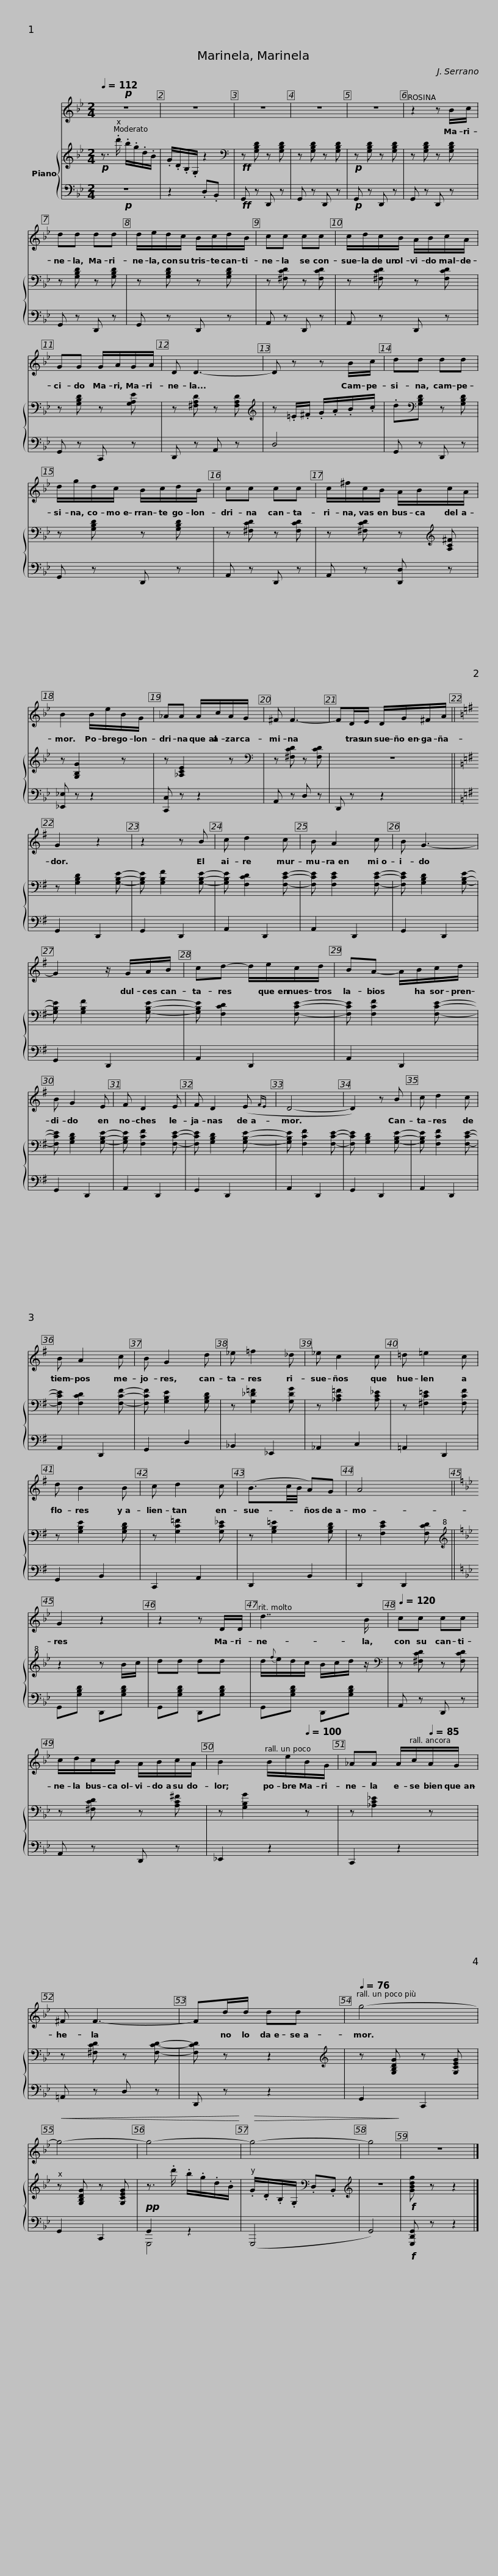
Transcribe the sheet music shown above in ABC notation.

X:1
%%score 1 { 2 | ( 3 4 ) }
L:1/8
Q:1/4=112
M:2/4
I:linebreak $
K:Bb
V:1 treble
V:2 treble
V:3 bass
V:4 bass
V:1
!p! z4 | z4 | z4 | z4 | z4 | %5
 z2 z B/c/ | dd dd |$ d/e/d/c/ B/c/d/B/ | cc cc | c/d/c/B/ A/B/c/A/ | %10
 GG G/A/G/A/ |$ D D3- | D z z B/c/ | dd dd | d/g/d/c/ B/c/d/B/ | %15
 cc cc |$ c/^f/c/B/ A/B/c/A/ | B2 B/e/B/G/ | _AA A/c/A/G/ | ^F F3- |$ %20
 FD/E/ D/G/^F/A/ ||[K:G] G2 z2 | z2 z B | c d2 c | B A2 c | %25
 B G3- |$ G2 z/ G/A/B/ | cd- d/e/c/d/ | BA- A/B/c/d/ | B G2 E | %30
 F D2 E |$ F D2 (E{FE} | D4- | D2) z B | c d2 c | %35
 B A2 c | B G2 d | _e =f2 _d | _e c2 c |$ =d =e2 c | %40
 d B2 B | c d2 c | (B3/2c/4B/4 A)G | A4 ||[K:Bb] G2 z2 | %45
 z2 z D/D/ |$ d7/2 B/ |[Q:1/4=120] cc cc | c/d/c/B/ A/B/c/A/ | B2 B/e/[Q:1/4=100]B/G/ |$ %50
 _AA A/c/[Q:1/4=85]A/G/ | ^F F3- | Fd/d/ dd |[Q:1/4=76] g4- |!<(! g4- | %55
 g4-!<)! |$!>(! g4- | g4!>)! | z4 |] %59
V:2
!p! z3/2 .d'/ .b/.g/.d/.B/ | .G/.D/.B,/.G,/ z2 |[K:bass]!ff! z [G,B,D] z [G,B,D] | z [G,B,D] z [G,B,D] |!p! z [G,B,D] z [G,B,D] | %5
 z [G,B,D] z [G,B,D] | z [G,B,D] z [G,B,D] |$ z [G,B,D] z [G,B,D] | z [^F,CD] z [F,CD] | z [^F,CD] z [F,CD] | %10
 z [G,B,D] z [G,A,E] |$ z [^F,A,D] z [F,A,D] |[K:treble] z .=E/.^F/ .G/.A/.B/.c/ | .d[K:bass][G,B,D] z [G,B,D] | z [G,B,D] z [G,B,D] | %15
 z [^F,CD] z [F,CD] |$ z [^F,CD] z[K:treble] [A,C^F] | z [G,B,G]2 z | z [_A,CE]2 z |[K:bass] z [^F,CD] z [F,CD] |$ %20
 z4 ||[K:G] z [G,B,D]2 [G,B,E]- | [G,B,E] [G,B,F]2 [G,B,E]- | [G,B,E] [F,CD]2 [F,CE]- | [F,CE] [F,CE]2 [F,CE]- | %25
 [F,CE] [G,B,D]2 [G,B,E]- |$ [G,B,E] [G,B,F]2 [G,B,E]- | [G,B,E] [F,CD]2 [F,CE]- | [F,CE] [F,CF]2 [F,CE]- | [F,CE] [G,B,D]2 [G,B,E]- | %30
 [G,B,E] [F,CF]2 [F,CE]- |$ [F,CE] [G,B,D]2 [G,B,E]- | [G,B,E] [F,CF]2 [F,CE]- | [F,CE] [G,B,D]2 [G,B,E]- | [G,B,E] [F,CF]2 [F,CE]- | %35
 [F,CE] [F,CD]2 [F,CF]- | [F,CF] [G,B,E]2 [G,B,D] | z [G,_D=F]2 [G,DG] | z [_A,C=F]2 [A,C_E] |$ z [^F,C=E]2 [F,CF] | %40
 z [G,B,E]2 [G,B,D] | z [G,C=F]2 [G,C_E] | z [G,B,=E]2 [G,B,D] | z [F,CE]2 [F,CD] ||[K:Bb][K:treble+8] z2 z B/c/ | %45
 dd dd |$ d/{f}e/d/c/ B/c/d/ z/ |[K:bass] z [^F,CD] z [F,CD] | z [^F,CD] z [A,C^F] | z [G,B,G]2 z |$ %50
 z [_A,C_E]2 z | z [^F,CD] z [F,CD]- | [F,CD] z z2 |[K:treble] z [G,B,DG] z [G,CEG] | z [G,B,DG] z [G,CEG] | %55
 z3/2 .d'/ .b/.g/.d/.B/ |$ .G/.D/.B,/.G,/[K:bass] .D,.B,, |[K:treble] z4 |!f! [GBdg] z z2 |] %59
V:3
!p! z4 | z2 .D,.B,, |!ff! G,, z D,, z | G,, z D,, z |!p! G,, z D,, z | %5
 G,, z D,, z | G,, z D,, z |$ G,, z D,, z | A,, z D,, z | A,, z D,, z | %10
 G,, z C,, z |$ D,, z A,, z | D,4 | G,, z D,, z | G,, z D,, z | %15
 A,, z D,, z |$ A,, z [D,,D,] z | [_E,,_E,] z z2 | [C,,C,] z z2 | A,, z D, z |$ %20
 D,, z z2 ||[K:G] G,,2 D,,2 | G,,2 D,,2 | A,,2 D,,2 | A,,2 D,,2 | %25
 G,,2 D,,2 |$ G,,2 D,,2 | A,,2 D,,2 | A,,2 D,,2 | G,,2 D,,2 | %30
 A,,2 D,,2 |$ G,,2 D,,2 | A,,2 D,,2 | G,,2 D,,2 | A,,2 D,,2 | %35
 A,,2 D,,2 | G,,2 D,2 | _B,,2 _E,,2 | _A,,2 C,2 |$ =A,,2 D,,2 | %40
 G,,2 B,,2 | C,,2 A,,2 | D,,2 B,,2 | D,,2 D,,2 ||[K:Bb] G,,[G,B,D] D,,[G,B,D] | %45
 G,,[G,B,D] D,,[G,B,D] |$ G,,[G,B,D] D,,[G,B,D] | A,, z D,, z | A,, z D,, z | _E,,2 z2 |$ %50
 C,,2 z2 | =A,, z D, z | D,, z z2 | G,,2 C,,2 | G,,2 C,,2 | %55
!pp! G,,2 z2 |$ (G,,,4 | G,,4) |!f! [G,,,D,,G,,] z z2 |] %59
V:4
 x4 | x4 | x4 | x4 | x4 | %5
 x4 | x4 |$ x4 | x4 | x4 | %10
 x4 |$ x4 | x4 | x4 | x4 | %15
 x4 |$ x4 | x4 | x4 | x4 |$ %20
 x4 ||[K:G] x4 | x4 | x4 | x4 | %25
 x4 |$ x4 | x4 | x4 | x4 | %30
 x4 |$ x4 | x4 | x4 | x4 | %35
 x4 | x4 | x4 | x4 |$ x4 | %40
 x4 | x4 | x4 | x4 ||[K:Bb] x4 | %45
 x4 |$ x4 | x4 | x4 | x4 |$ %50
 x4 | x4 | x4 | x4 | x4 | %55
 G,,,4- |$ x4 | x4 | x4 |] %59
